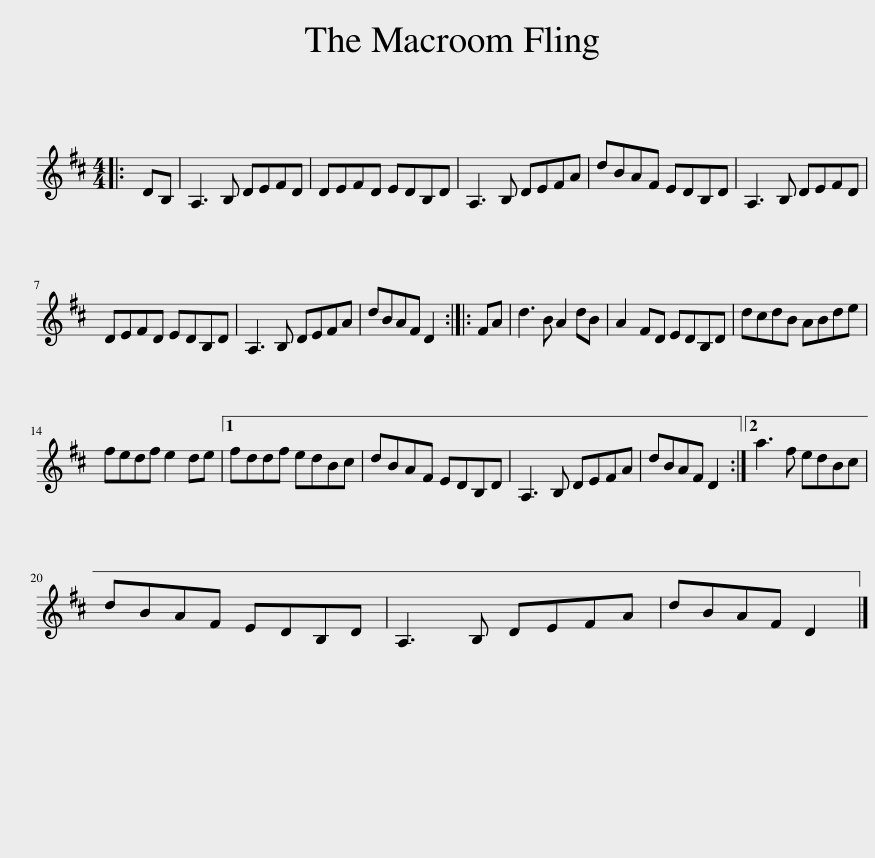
X:1
L:1/8
M:4/4
I:linebreak $
K:D
V:1 treble
V:1
|: DB, | A,3 B, DEFD | DEFD EDB,D | A,3 B, DEFA | dBAF EDB,D | %5
 A,3 B, DEFD |$ DEFD EDB,D | A,3 B, DEFA | dBAF D2 :: FA | %10
 d3 B A2 dB | A2 FD EDB,D | dcdB ABde |$ fedf e2 de |1 fddf edBc | %15
 dBAF EDB,D | A,3 B, DEFA | dBAF D2 :|2 a3 f edBc |$ dBAF EDB,D | %20
 A,3 B, DEFA | dBAF D2 |] %22
